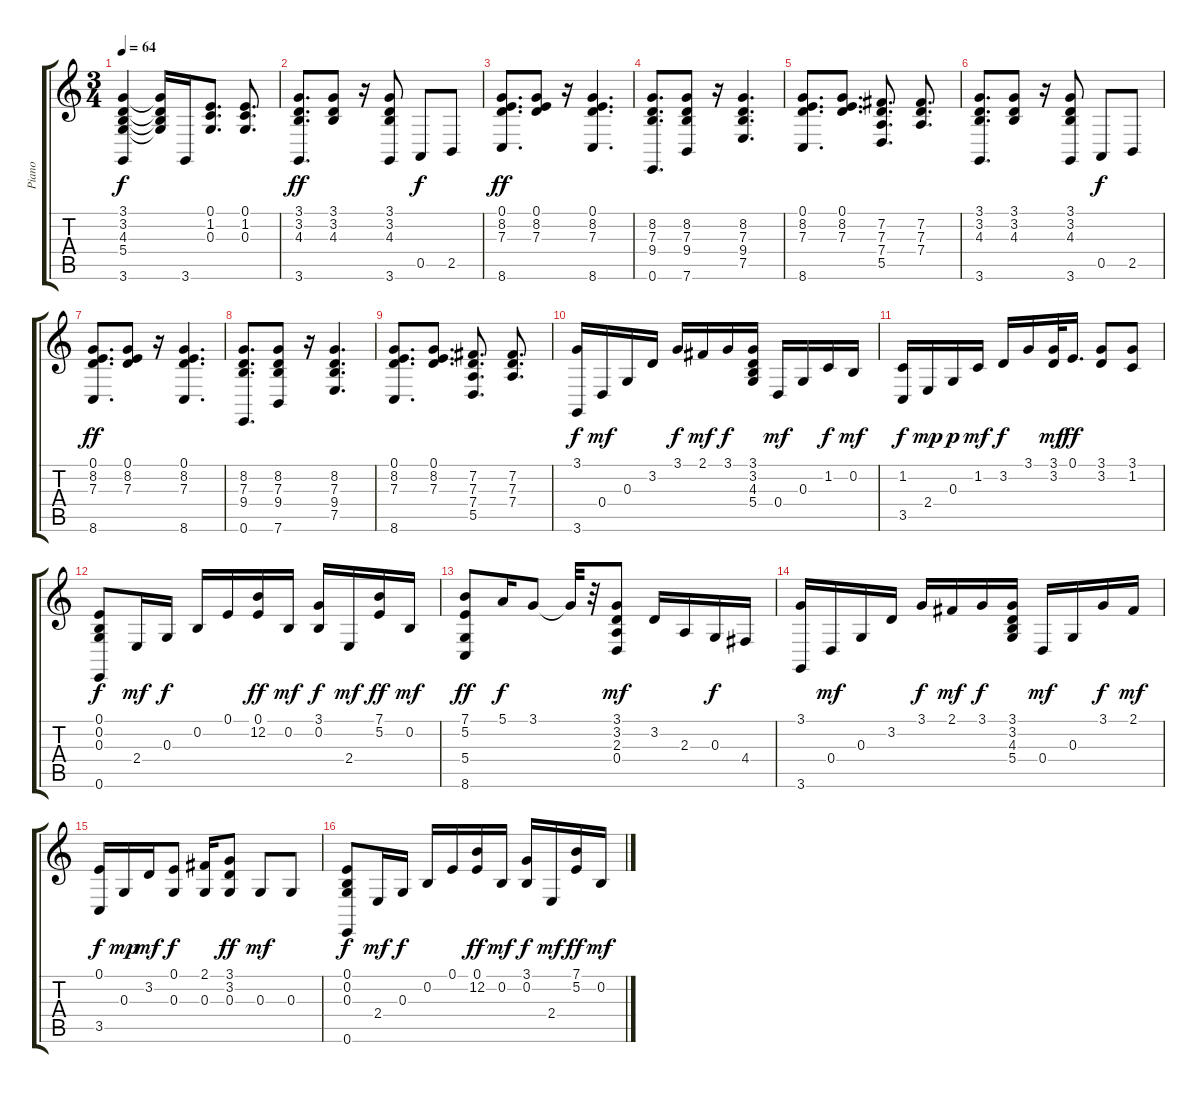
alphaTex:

\track ("Piano" "Piano") {instrument acousticgrandpiano}
\staff {score tabs}
\tuning (E4 B3 G3 D3 A2 E2) {hide}
\ts (3 4)
\tempo 64
\clef g2
\ks c
(3.1 3.2 4.3 5.4 3.6).4{dy f} (3.1{t} 3.2{t} 4.3{t} 5.4{t}).16 3.6.16 (0.1 1.2 0.3).8{d} (0.1 1.2 0.3).8{d} |
(3.1 3.2 4.3 3.6).8{d dy ff} (3.1 3.2 4.3).8 r.16 (3.1 3.2 4.3 3.6).8 0.5.8{dy f} 2.5.8 |
(0.1 8.2 7.3 8.6).8{d dy ff} (0.1 8.2 7.3).8 r.16 (0.1 8.2 7.3 8.6).4{d} |
(8.2 7.3 9.4 0.6).8{d} (8.2 7.3 9.4 7.6).8 r.16 (8.2 7.3 9.4 7.5).4{d} |
(0.1 8.2 7.3 8.6).8{d} (0.1 8.2 7.3).8{d} (7.2 7.3 7.4 5.5).8{d} (7.2 7.3 7.4).8{d} |
(3.1 3.2 4.3 3.6).8{d} (3.1 3.2 4.3).8 r.16 (3.1 3.2 4.3 3.6).8 0.5.8{dy f} 2.5.8 |
(0.1 8.2 7.3 8.6).8{d dy ff} (0.1 8.2 7.3).8 r.16 (0.1 8.2 7.3 8.6).4{d} |
(8.2 7.3 9.4 0.6).8{d} (8.2 7.3 9.4 7.6).8 r.16 (8.2 7.3 9.4 7.5).4{d} |
(0.1 8.2 7.3 8.6).8{d} (0.1 8.2 7.3).8{d} (7.2 7.3 7.4 5.5).8{d} (7.2 7.3 7.4).8{d} |
(3.1 3.6).16{dy f} 0.4.16{dy mf} 0.3.16 3.2.16 3.1.16{dy f} 2.1.16{dy mf} 3.1.16{dy f} (3.1 3.2 4.3 5.4).16 0.4.16{dy mf} 0.3.16 1.2.16{dy f} 0.2.16{dy mf} |
(1.2 3.5).16{dy f} 2.4.16{dy mp} 0.3.16{dy p} 1.2.16{dy mf} 3.2.16{dy f} 3.1.16 (3.1 3.2).32{dy mf} 0.1.16{d dy ff} (3.1 3.2).8 (3.1 1.2).8 |
(0.1 0.2 0.3 0.6).8{dy f} 2.4.16{dy mf} 0.3.16{dy f} 0.2.16 0.1.16 (0.1 12.2).16{dy ff} 0.2.16{dy mf} (3.1 0.2).16{dy f} 2.4.16{dy mf} (7.1 5.2).16{dy ff} 0.2.16{dy mf} |
(7.1 5.2 5.4 8.6).8{dy ff} 5.1.16{dy f} 3.1.8 3.1{t}.32 r.32 (3.1 3.2 2.3 0.4).8{dy mf} 3.2.16 2.3.16 0.3.16{dy f} 4.4.16 |
(3.1 3.6).16 0.4.16{dy mf} 0.3.16 3.2.16 3.1.16{dy f} 2.1.16{dy mf} 3.1.16{dy f} (3.1 3.2 4.3 5.4).16 0.4.16{dy mf} 0.3.16 3.1.16{dy f} 2.1.16{dy mf} |
(0.1 3.5).16{dy f} 0.3.16{dy mp} 3.2.16{dy mf} (0.1 0.3).8{dy f} (2.1 0.3).16 (3.1 3.2 0.3).8{dy ff} 0.3.8{dy mf} 0.3.8 |
(0.1 0.2 0.3 0.6).8{dy f} 2.4.16{dy mf} 0.3.16{dy f} 0.2.16 0.1.16 (0.1 12.2).16{dy ff} 0.2.16{dy mf} (3.1 0.2).16{dy f} 2.4.16{dy mf} (7.1 5.2).16{dy ff} 0.2.16{dy mf}
